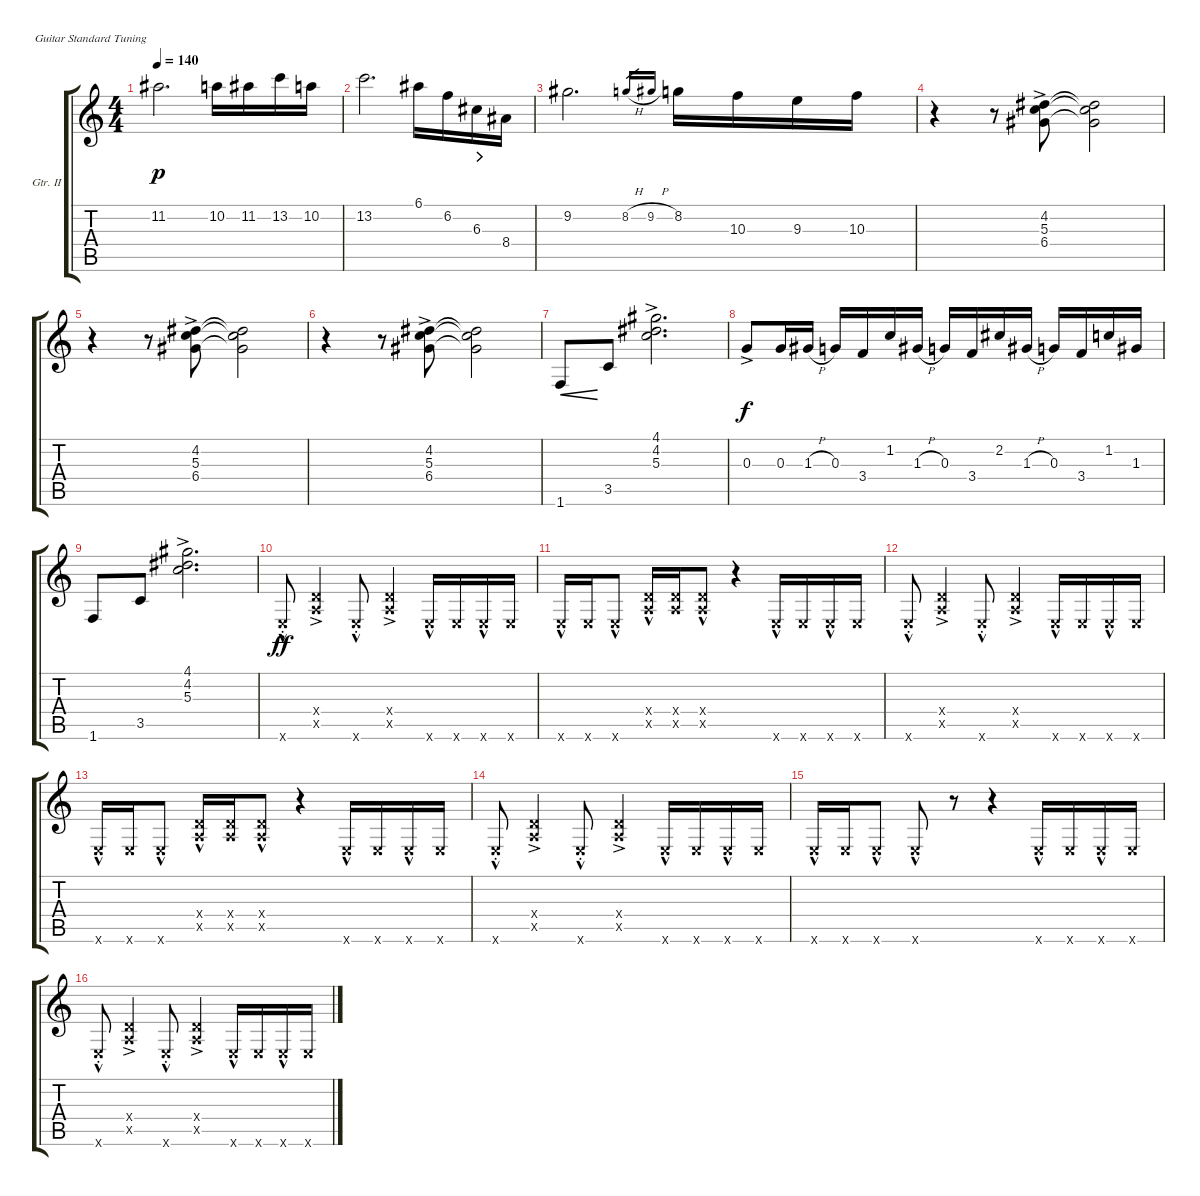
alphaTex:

\bracketExtendMode groupsimilarinstruments
\firstSystemTrackNameOrientation horizontal
\otherSystemsTrackNameOrientation horizontal
\track ("Gtr. II" "Gtr. II") {instrument acousticguitarnylon}
\staff {score tabs}
\tuning (E4 B3 G3 D3 A2 E2)
\ts (4 4)
\tempo 140
\clef g2
\ks c
11.2.2{d dy p} 10.2.16 11.2.16 13.2.16 10.2.16 |
13.2.2{d} 6.1.16 6.2.16 6.3.16{dec} 8.4.16 |
9.2.2{d} 8.2{h}.16{gr} 9.2{h}.16{gr} 8.2.16 10.3.16 9.3.16 10.3.16 |
r.4 r.8 (4.2{ac} 5.3{ac} 6.4{ac}).8 (4.2{t} 5.3{t} 6.4{t}).2 |
r.4 r.8 (4.2{ac} 5.3{ac} 6.4{ac}).8 (4.2{t} 5.3{t} 6.4{t}).2 |
r.4 r.8 (4.2{ac} 5.3{ac} 6.4{ac}).8 (4.2{t} 5.3{t} 6.4{t}).2 |
1.6.8{cre} 3.5.8 (4.1{ac} 4.2{ac} 5.3{ac}).2{d} |
0.3{ac}.8{dy f} 0.3.16 1.3{h}.16 0.3.16 3.4.16 1.2.16 1.3{h}.16 0.3.16 3.4.16 2.2.16 1.3{h}.16 0.3.16 3.4.16 1.2.16 1.3.16 |
1.6.8 3.5.8 (4.1{ac} 4.2{ac} 5.3{ac}).2{d} |
0.6{hac st x}.8{dy ff} (0.4{ac x} 0.5{ac x}).4 0.6{hac st x}.8 (0.4{ac x} 0.5{ac x}).4 0.6{hac x}.16 0.6{x}.16 0.6{hac x}.16 0.6{x}.16 |
0.6{hac x}.16 0.6{x}.16 0.6{hac x}.8 (0.4{hac x} 0.5{hac x}).16 (0.4{x} 0.5{x}).16 (0.4{hac x} 0.5{hac x}).8 r.4 0.6{hac x}.16 0.6{x}.16 0.6{hac x}.16 0.6{x}.16 |
0.6{hac st x}.8 (0.4{ac x} 0.5{ac x}).4 0.6{hac st x}.8 (0.4{ac x} 0.5{ac x}).4 0.6{hac x}.16 0.6{x}.16 0.6{hac x}.16 0.6{x}.16 |
0.6{hac x}.16 0.6{x}.16 0.6{hac x}.8 (0.4{hac x} 0.5{hac x}).16 (0.4{x} 0.5{x}).16 (0.4{hac x} 0.5{hac x}).8 r.4 0.6{hac x}.16 0.6{x}.16 0.6{hac x}.16 0.6{x}.16 |
0.6{hac st x}.8 (0.4{ac x} 0.5{ac x}).4 0.6{hac st x}.8 (0.4{ac x} 0.5{ac x}).4 0.6{hac x}.16 0.6{x}.16 0.6{hac x}.16 0.6{x}.16 |
0.6{hac x}.16 0.6{x}.16 0.6{hac x}.8 0.6{hac x}.8 r.8 r.4 0.6{hac x}.16 0.6{x}.16 0.6{hac x}.16 0.6{x}.16 |
0.6{hac st x}.8 (0.4{ac x} 0.5{ac x}).4 0.6{hac st x}.8 (0.4{ac x} 0.5{ac x}).4 0.6{hac x}.16 0.6{x}.16 0.6{hac x}.16 0.6{x}.16
